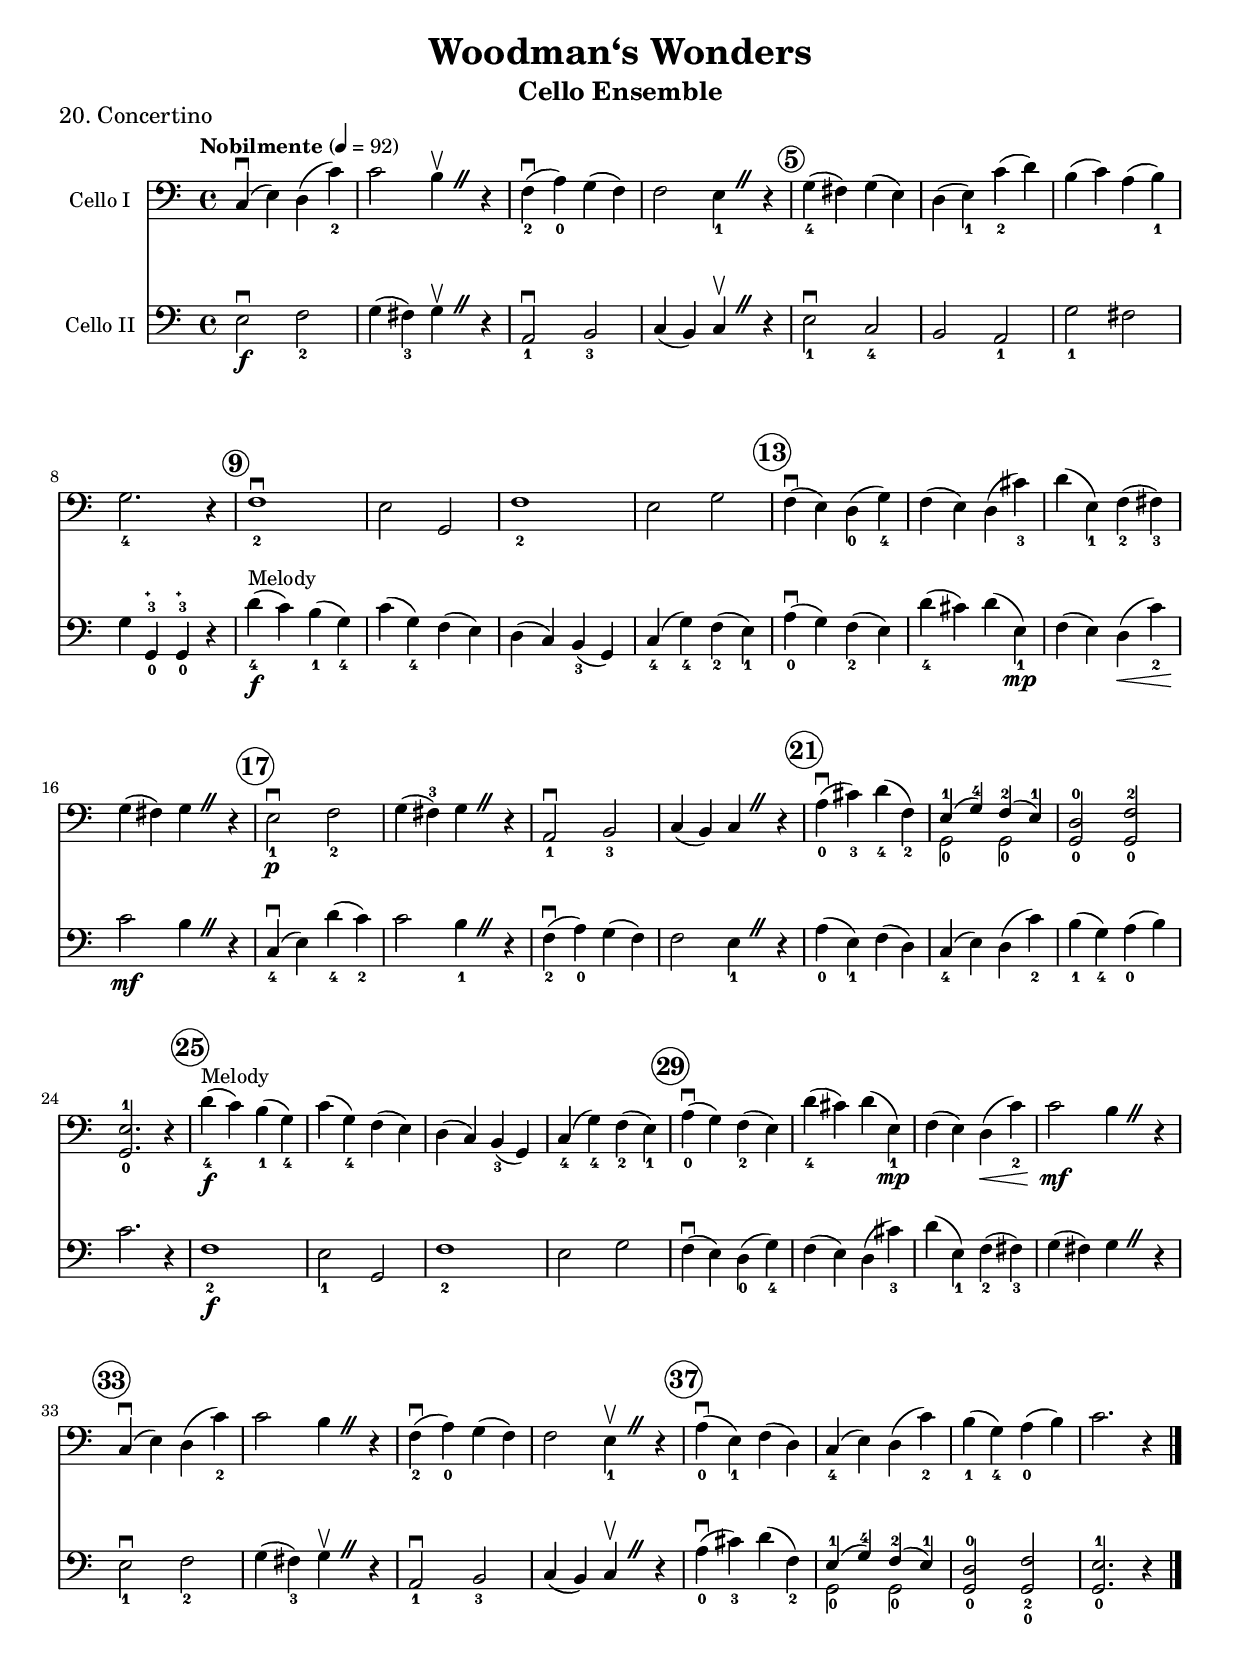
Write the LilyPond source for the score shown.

\version "2.17.29"
\language "english"

\header {
  title = "Woodman‘s Wonders"
  subtitle = "Cello Ensemble"
  piece = "20. Concertino"
}

\paper {
  ragged-bottom = ##f
  %  last-bottom-spacing = #10
  markup-system-spacing = #20
  systems-per-page = #5
  system-system-spacing #'minimum-distance = #18
}

bn = { \mark \default }
br = {\breathe r4 }
db = \downbow
ub = \upbow

eF  =
#(define-music-function (parser location StringNumber music)
   (string? ly:music?)
   #{
     \override Voice.TextSpanner.style = #'solid
     \override Voice.TextSpanner.font-size = #-5
     \override TextSpanner.bound-details.left.stencil-align-dir-y = #CENTER
     \override TextSpanner.bound-details.left.text = \markup { \circle \number $StringNumber }
   
     #(begin
       (let* ((elts (ly:music-property music 'elements)))
         (set! (ly:music-property (car elts) 'elements)
               (cons (make-music 'TextSpanEvent 'span-direction -1)
                 (ly:music-property (car elts) 'elements)))
         (set! (ly:music-property (car (reverse elts)) 'elements)
               (cons (make-music 'TextSpanEvent 'span-direction 1)
                 (ly:music-property (car (reverse elts)) 'elements)))
         (make-music 'SequentialMusic 'elements (list music))))
   #})

global = {
  \key c \major
  \time 4/4
  \tempo "Nobilmente" 4=92
  % \textSpannerDown
}

celloI = \relative c {
  \global
  c4\db (e) d (c'_2) 
  c2 b4\ub\br f4_2\db (a_0) g (f) f2 e4_1\br |
  \bn g4_4 (fs) g (e) d (e_1) c'_2 (d) b (c) a (b_1) g2._4 r4 |
  %9
  \bn f1_2\db e2 g, f'1_2 e2 g |
  %13
  \bn f4\db (e) d_0 (g_4) f (e) d (cs'_3) d (e,_1) f_2 (fs_3) g (fs) g \br |
  %17
  \bn e2\db_1\p f_2 g4 (fs-3) g\br |
  a,2_1\db b_3 c4 (b) c \br |
  %21
  \bn a'4_0\db (cs_3) d_4 (f,_2) |
  <<
    {e4^1 (g^4) f^2 (e^1) }
    \\
    {g,2_0 g_0 }
  >>
  <d'^0 g,_0>2 <f^2 g,_0> <e^1 g,_0>2. r4 |
  %25
  \bn d'4_4\f^"Melody" (c) b_1 (g_4) c (g_4) f (e) |
  d (c) b_3 (g) c_4 (g'_4) f_2 (e_1) |
  %29
  \bn a4_0\db (g) f_2 (e) d'_4 (cs) d (e,_1)\mp f (e) d\< (c'_2) c2\mf b4 \br |
  %33
  \bn c,4\db (e) d (c'_2) c2 b4 \br f4_2\db (a_0) g (f) f2 e4_1\ub \br |
  %37
  \bn a4_0\db (e_1) f (d) c_4 (e) d (c'_2) b_1 (g_4) a_0 (b) c2. r4 \bar "|."
  
}

celloII = \relative c {
  \global
  \eF "1" {e2\db\f f_2 g4 (fs_3)} g\ub \br |
  a,2_1\db b_3 c4 (b) c\ub \br |
  %5
  \bn e2_1\db c_4 b a_1 g'_1 fs g4 g,_0^\markup { \finger "+" }^3 g_0^\markup { \finger "+" }^3 r4 |
  %9
  \bn d''4_4\f^"Melody" (c) b_1 (g_4) c (g_4) f (e) |
  d (c) b_3 (g) c_4 (g'_4) f_2 (e_1) |
  %13
  \bn a4_0\db (g) f_2 (e) d'_4 (cs) d (e,_1)\mp f (e) d\< (c'_2) c2\mf b4 \br |
  %17
  c,4_4\db (e) d'_4 (c_2) c2 b4_1 \br f4_2\db (a_0) g (f) f2 e4_1 \br |
  %21
  \bn a4_0 (e_1) f (d) c_4 (e) d (c'_2) b_1 (g_4) a_0 (b) c2. r4 |
  %25
  \bn f,1_2\f e2_1 g, f'1_2 e2 g \bn 
  %29
  f4\db (e) d_0 (g_4) f (e) d (cs'_3) d (e,_1) f_2 (fs_3) g (fs) g \br |
  %33
  \bn e2_1\db f_2 g4 (fs_3) g\ub\br a,2_1\db b_3 c4 (b) c\ub \br |
  %37
  \bn a'4_0\db (cs_3) d (f,_2) 
  <<
    {e4^1 (g^4) f^2 (e^1) }
    \\
    {g,2_0 g_0 }
  >>
  <d'^0 g,_0>2 <f_2 g,_0> <e^1 g,_0>2. r4
  
}

celloIPart = \new Staff \with {
  instrumentName = "Cello I"
  midiInstrument = "cello"
} { \clef bass \celloI }

celloIIPart = \new Staff \with {
  instrumentName = "Cello II"
  midiInstrument = "cello"
} { \clef bass \celloII }

\score {
  <<
    \celloIPart
    \celloIIPart
  >>
  \layout {
    \override BreathingSign #'text = \markup { \musicglyph #"scripts.caesura.straight" }
  \set Score.markFormatter = #format-mark-circle-barnumbers
  #(layout-set-staff-size 18)
  \context {
    \Staff
    \override VerticalAxisGroup #'default-staff-staff-spacing
    #'basic-distance = #12
  }
}
\midi { }
}


